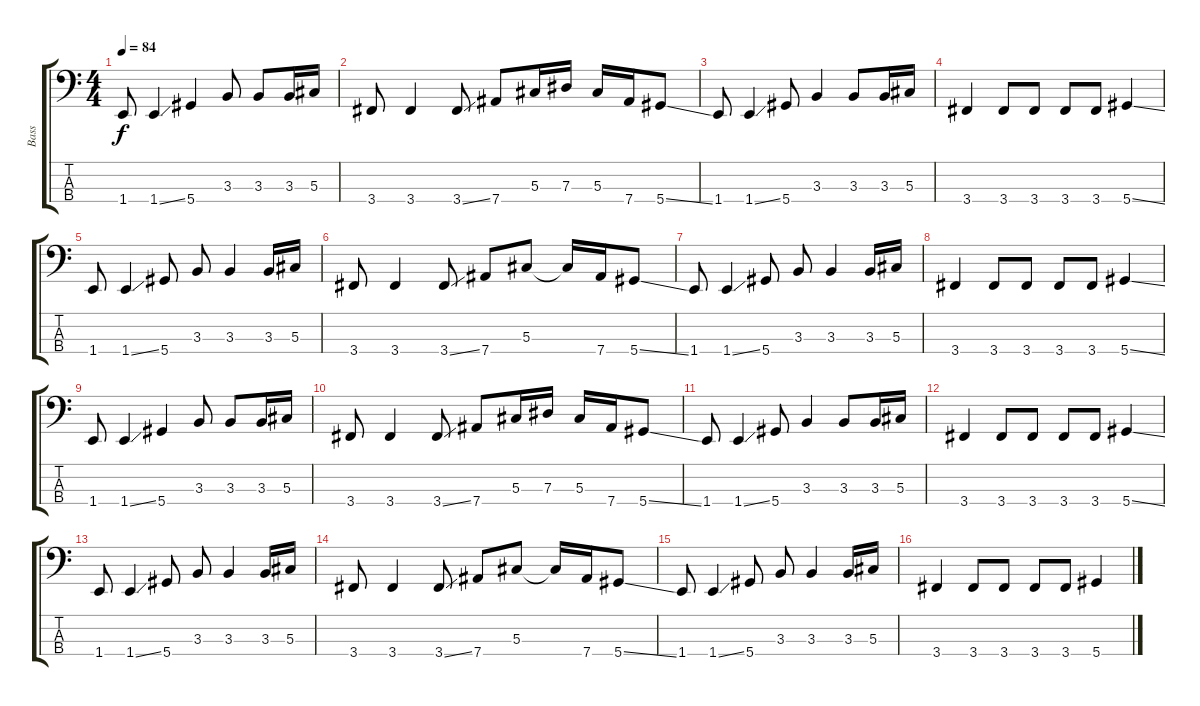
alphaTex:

\track ("Bass" "Bass") {instrument electricbasspick}
\staff {score tabs}
\tuning (Gb2 Db2 Ab1 Eb1) {hide}
\ts (4 4)
\tempo 84
\clef f4
\ks c
1.4.8{dy f} 1.4{ss}.4 5.4.4 3.3.8 3.3.8 3.3.16 5.3.16 |
3.4.8 3.4.4 3.4{ss}.8 7.4.8 5.3.16 7.3.16 5.3.16 7.4.16 5.4{ss}.8 |
1.4.8 1.4{ss}.4 5.4.8 3.3.4 3.3.8 3.3.16 5.3.16 |
3.4.4 3.4.8 3.4.8 3.4.8 3.4.8 5.4{ss}.4 |
1.4.8 1.4{ss}.4 5.4.8 3.3.8 3.3.4 3.3.16 5.3.16 |
3.4.8 3.4.4 3.4{ss}.8 7.4.8 5.3.8 5.3{t}.16 7.4.16 5.4{ss}.8 |
1.4.8 1.4{ss}.4 5.4.8 3.3.8 3.3.4 3.3.16 5.3.16 |
3.4.4 3.4.8 3.4.8 3.4.8 3.4.8 5.4{ss}.4 |
1.4.8 1.4{ss}.4 5.4.4 3.3.8 3.3.8 3.3.16 5.3.16 |
3.4.8 3.4.4 3.4{ss}.8 7.4.8 5.3.16 7.3.16 5.3.16 7.4.16 5.4{ss}.8 |
1.4.8 1.4{ss}.4 5.4.8 3.3.4 3.3.8 3.3.16 5.3.16 |
3.4.4 3.4.8 3.4.8 3.4.8 3.4.8 5.4{ss}.4 |
1.4.8 1.4{ss}.4 5.4.8 3.3.8 3.3.4 3.3.16 5.3.16 |
3.4.8 3.4.4 3.4{ss}.8 7.4.8 5.3.8 5.3{t}.16 7.4.16 5.4{ss}.8 |
1.4.8 1.4{ss}.4 5.4.8 3.3.8 3.3.4 3.3.16 5.3.16 |
3.4.4 3.4.8 3.4.8 3.4.8 3.4.8 5.4{ss}.4
